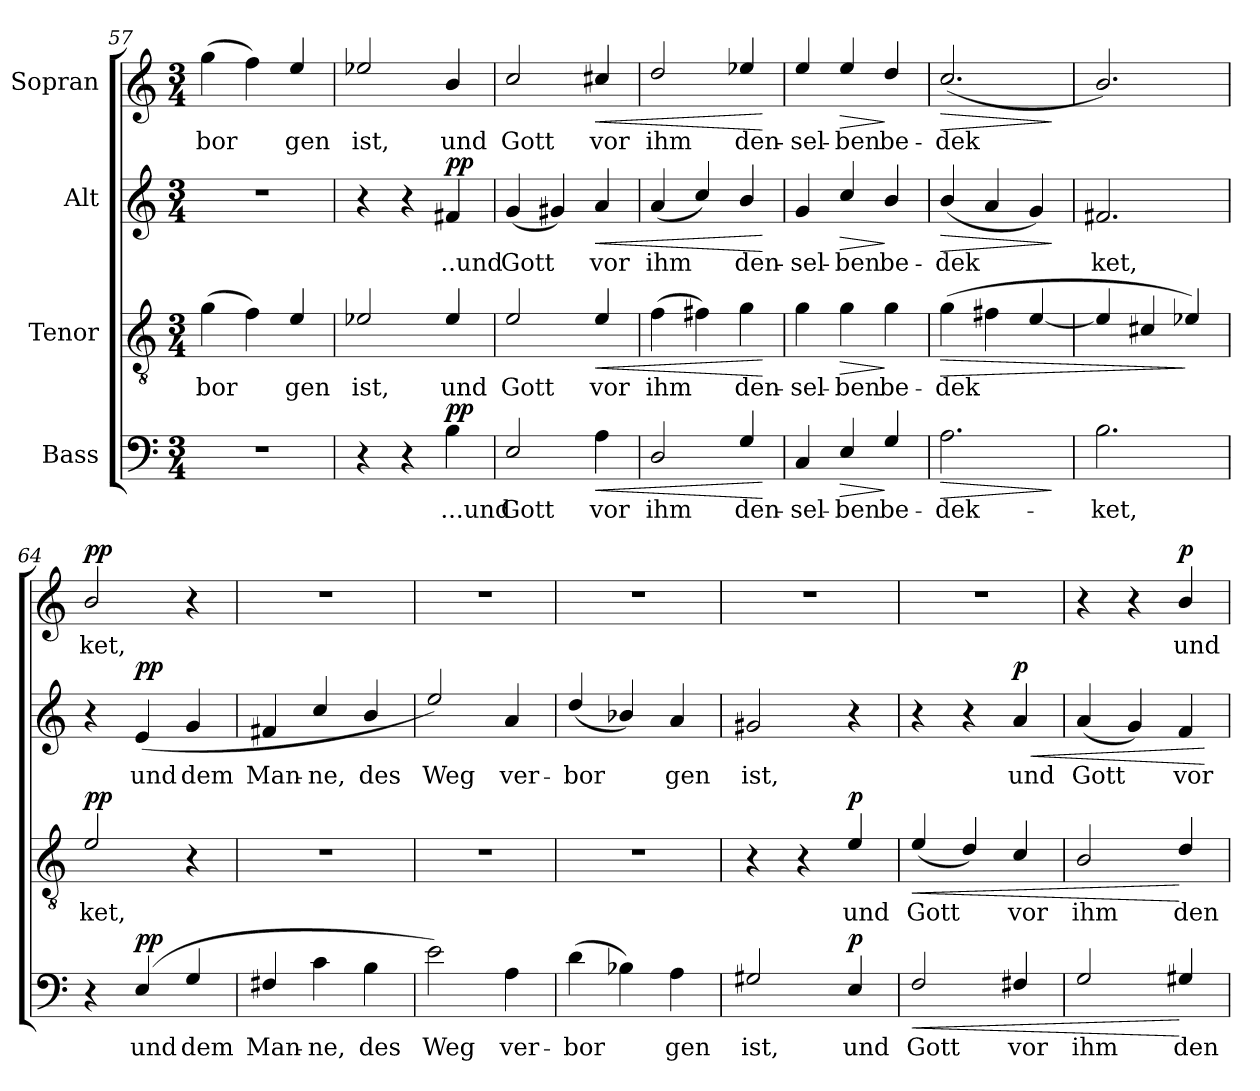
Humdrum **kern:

**kern	**text	**dynam	**kern	**text	**dynam	**kern	**text	**dynam	**kern	**text	**dynam
*part4	*part4	*part4	*part3	*part3	*part3	*part2	*part2	*part2	*part1	*part1	*part1
*staff4	*staff4	*staff4	*staff3	*staff3	*staff3	*staff2	*staff2	*staff2	*staff1	*staff1	*staff1
*I"Bass	*	*	*I"Tenor	*	*	*I"Alt	*	*	*I"Sopran	*	*
*clefF4	*	*	*clefGv2	*	*	*clefG2	*	*	*clefG2	*	*
*ITrd4c7	*	*	*ITrd4c7	*	*	*ITrd4c7	*	*	*ITrd4c7	*	*
*k[b-]	*	*	*k[b-]	*	*	*k[b-]	*	*	*k[b-]	*	*
*M3/4	*	*	*M3/4	*	*	*M3/4	*	*	*M3/4	*	*
=57	=57	=57	=57	=57	=57	=57	=57	=57	=57	=57	=57
!	!	!	!	!LO:LY:b	!	!	!	!	!	!LO:LY:b	!
2.r	.	.	(4c\	bor	.	2.r	.	.	(4cc\	bor	.
.	.	.	4B-\)	.	.	.	.	.	4b-\)	.	.
!	!	!	!	!LO:LY:b	!	!	!	!	!	!LO:LY:b	!
.	.	.	4A/	gen	.	.	.	.	4a/	gen	.
=58	=58	=58	=58	=58	=58	=58	=58	=58	=58	=58	=58
!	!	!	!	!LO:LY:b	!	!	!	!	!	!LO:LY:b	!
4r	.	.	2A-X/	ist,	.	4r	.	.	2a-X/	ist,	.
4r	.	.	.	.	.	4r	.	.	.	.	.
!	!LO:LY:b	!LO:DY:b	!	!LO:LY:b	!	!	!LO:LY:b	!LO:DY:b	!	!LO:LY:b	!
4E\	...und	pp	4A-/	und	.	4Bn/	..und	pp	4e/	und	.
=59	=59	=59	=59	=59	=59	=59	=59	=59	=59	=59	=59
!	!LO:LY:b	!	!	!LO:LY:b	!	!	!LO:LY:b	!	!	!LO:LY:b	!
2AA/	Gott	.	2A/	Gott	.	(4c/	Gott	.	2f/	Gott	.
.	.	.	.	.	.	4c#X/)	.	.	.	.	.
!	!LO:LY:b	!LO:HP:b	!	!LO:LY:b	!LO:HP:b	!	!LO:LY:b	!LO:HP:b	!	!LO:LY:b	!LO:HP:b
4D\	vor	<	4A/	vor	<	4d/	vor	<	4f#X/	vor	<
=60	=60	=60	=60	=60	=60	=60	=60	=60	=60	=60	=60
!	!LO:LY:b	!	!	!LO:LY:b	!	!	!LO:LY:b	!	!	!LO:LY:b	!
2GG/	ihm	.	(4B-\	ihm	.	(4d/	ihm	.	2g/	ihm	.
.	.	.	4Bn\)	.	.	4f/)	.	.	.	.	.
!	!LO:LY:b	!	!	!LO:LY:b	!	!	!LO:LY:b	!	!	!LO:LY:b	!
4C/	den-	.	4c\	den-	.	4e/	den-	.	4a-X/	den-	.
.	.	[	.	.	[	.	.	[	.	.	[
=61	=61	=61	=61	=61	=61	=61	=61	=61	=61	=61	=61
!	!LO:LY:b	!	!	!LO:LY:b	!	!	!LO:LY:b	!	!	!LO:LY:b	!
4FF/	sel-	.	4c\	sel-	.	4c/	sel-	.	4a/	sel-	.
!	!LO:LY:b	!LO:HP:b	!	!LO:LY:b	!LO:HP:b	!	!LO:LY:b	!LO:HP:b	!	!LO:LY:b	!LO:HP:b
4AA/	ben	>	4c\	ben	>	4f/	ben	>	4a/	ben	>
!	!LO:LY:b	!	!	!LO:LY:b	!	!	!LO:LY:b	!	!	!LO:LY:b	!
4C/	be-	]	4c\	be-	]	4e/	be-	]	4g/	be-	]
!!LO:PB:g=z
=62	=62	=62	=62	=62	=62	=62	=62	=62	=62	=62	=62
!	!LO:LY:b	!LO:HP:b	!	!LO:LY:b	!LO:HP:b	!	!LO:LY:b	!LO:HP:b	!	!LO:LY:b	!LO:HP:b
2.D\	dek-	>	(4c\	dek	>	(4e/	dek	>	(2.f/	dek	>
.	.	.	4Bn\	.	.	4d/	.	.	.	.	.
.	.	.	[4A/	.	.	4c/)	.	.	.	.	.
.	.	]	.	.	.	.	.	]	.	.	]
=63	=63	=63	=63	=63	=63	=63	=63	=63	=63	=63	=63
!	!LO:LY:b	!	!	!	!	!	!LO:LY:b	!	!	!	!
2.E\	ket,	.	4A/]	.	.	2.Bn/	ket,	.	2.e/)	.	.
.	.	.	4F#X/	.	.	.	.	.	.	.	.
.	.	.	4A-X/)	.	]	.	.	.	.	.	.
=64	=64	=64	=64	=64	=64	=64	=64	=64	=64	=64	=64
!	!	!	!	!LO:LY:b	!LO:DY:b	!	!	!	!	!LO:LY:b	!LO:DY:b
4r	.	.	2A/	ket,	pp	4r	.	.	2e/	ket,	pp
!	!LO:LY:b	!LO:DY:b	!	!	!	!	!LO:LY:b	!LO:DY:b	!	!	!
(4AA/	und	pp	.	.	.	(4A/	und	pp	.	.	.
!	!LO:LY:b	!	!	!	!	!	!LO:LY:b	!	!	!	!
4C/	dem	.	4r	.	.	4c/	dem	.	4r	.	.
=65	=65	=65	=65	=65	=65	=65	=65	=65	=65	=65	=65
!	!LO:LY:b	!	!	!	!	!	!LO:LY:b	!	!	!	!
4BBn/	Man-	.	2.r	.	.	4Bn/	Man-	.	2.r	.	.
!	!LO:LY:b	!	!	!	!	!	!LO:LY:b	!	!	!	!
4F\	ne,	.	.	.	.	4f/	ne,	.	.	.	.
!	!LO:LY:b	!	!	!	!	!	!LO:LY:b	!	!	!	!
4E\	des	.	.	.	.	4e/	des	.	.	.	.
=66	=66	=66	=66	=66	=66	=66	=66	=66	=66	=66	=66
!	!LO:LY:b	!	!	!	!	!	!LO:LY:b	!	!	!	!
2A\)	Weg	.	2.r	.	.	2a/)	Weg	.	2.r	.	.
!	!LO:LY:b	!	!	!	!	!	!LO:LY:b	!	!	!	!
4D\	ver-	.	.	.	.	4d/	ver-	.	.	.	.
=67	=67	=67	=67	=67	=67	=67	=67	=67	=67	=67	=67
!	!LO:LY:b	!	!	!	!	!	!LO:LY:b	!	!	!	!
(4G\	bor	.	2.r	.	.	(4g/	bor	.	2.r	.	.
4E-X\)	.	.	.	.	.	4e-X/)	.	.	.	.	.
!	!LO:LY:b	!	!	!	!	!	!LO:LY:b	!	!	!	!
4D\	gen	.	.	.	.	4d/	gen	.	.	.	.
=68	=68	=68	=68	=68	=68	=68	=68	=68	=68	=68	=68
!	!LO:LY:b	!	!	!	!	!	!LO:LY:b	!	!	!	!
2C#X/	ist,	.	4r	.	.	2c#X/	ist,	.	2.r	.	.
.	.	.	4r	.	.	.	.	.	.	.	.
!	!LO:LY:b	!LO:DY:b	!	!LO:LY:b	!LO:DY:b	!	!	!	!	!	!
4AA/	und	p	4A/	und	p	4r	.	.	.	.	.
=69	=69	=69	=69	=69	=69	=69	=69	=69	=69	=69	=69
!	!LO:LY:b	!LO:HP:b	!	!LO:LY:b	!LO:HP:b	!	!	!	!	!	!
2BB-/	Gott	<	(4A/	Gott	<	4r	.	.	2.r	.	.
.	.	.	4G/)	.	.	4r	.	.	.	.	.
!	!LO:LY:b	!	!	!LO:LY:b	!	!	!LO:LY:b	!LO:HP:b	!	!	!
!	!	!	!	!	!	!	!	!LO:DY:n=1:b	!	!	!
4BBn/	vor	.	4F/	vor	.	4d/	und	< p	.	.	.
=70	=70	=70	=70	=70	=70	=70	=70	=70	=70	=70	=70
!	!LO:LY:b	!	!	!LO:LY:b	!	!	!LO:LY:b	!	!	!	!
2C/	ihm	.	2E/	ihm	.	(4d/	Gott	.	4r	.	.
.	.	.	.	.	.	4c/)	.	.	4r	.	.
!	!LO:LY:b	!	!	!LO:LY:b	!	!	!LO:LY:b	!	!	!LO:LY:b	!LO:DY:b
4C#X/	den-	[	4G/	den-	[	4B-/	vor	.	4e/	und	p
.	.	.	.	.	.	.	.	[	.	.	.
=	=	=	=	=	=	=	=	=	=	=	=
*-	*-	*-	*-	*-	*-	*-	*-	*-	*-	*-	*-
